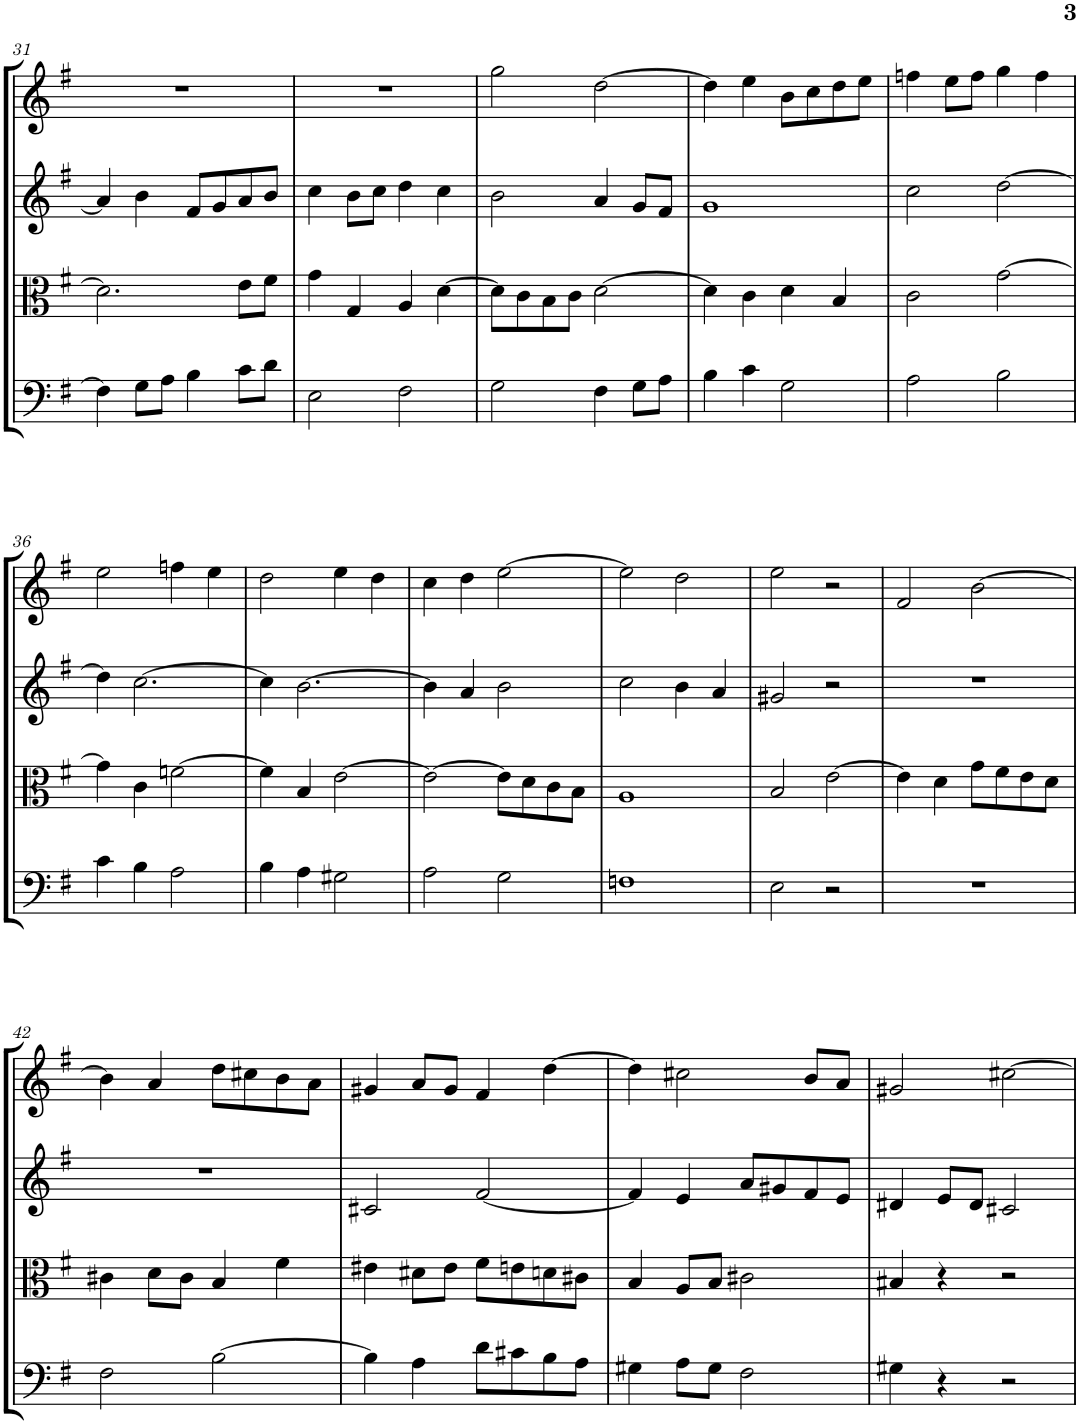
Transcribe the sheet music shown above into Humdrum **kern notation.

**kern	**kern	**kern	**kern
*part4	*part3	*part2	*part1
*staff4	*staff3	*staff2	*staff1
*I"Violoncello.	*I"Viola.	*I"Violino II.	*I"Violino I.
*I'Vc	*I'Vla	*I'Vln	*I'Vln
!!LO:PB:g=z
*clefF4	*clefC3	*clefG2	*clefG2
*k[f#]	*k[f#]	*k[f#]	*k[f#]
*M4/4	*M4/4	*M4/4	*M4/4
*met(c)	*met(c)	*met(c)	*met(c)
=31	=31	=31	=31
4F#\]	2.d\]	4a/]	1r
8G\L	.	4b\	.
8A\J	.	.	.
4B\	.	8f#/L	.
.	.	8g/	.
8c\L	8e\L	8a/	.
8d\J	8f#\J	8b/J	.
=32	=32	=32	=32
2E\	4g\	4cc\	1r
.	4G/	8b\L	.
.	.	8cc\J	.
2F#\	4A/	4dd\	.
.	[4d\	4cc\	.
=33	=33	=33	=33
2G\	8d\L]	2b\	2gg\
.	8c\	.	.
.	8B\	.	.
.	8c\J	.	.
4F#\	[2d\	4a/	[2dd\
8G\L	.	8g/L	.
8A\J	.	8f#/J	.
=34	=34	=34	=34
4B\	4d\]	1g	4dd\]
4c\	4c\	.	4ee\
2G\	4d\	.	8b\L
.	.	.	8cc\
.	4B/	.	8dd\
.	.	.	8ee\J
=35	=35	=35	=35
2A\	2c\	2cc\	4ffn\
.	.	.	8ee\L
.	.	.	8ff\J
2B\	[2g\	[2dd\	4gg\
.	.	.	4ff\
!!LO:LB:g=z
=36	=36	=36	=36
4c\	4g\]	4dd\]	2ee\
4B\	4c\	[2.cc\	.
2A\	[2fn\	.	4ffn\
.	.	.	4ee\
=37	=37	=37	=37
4B\	4f\]	4cc\]	2dd\
4A\	4B/	[2.b\	.
2G#X\	[2e\	.	4ee\
.	.	.	4dd\
=38	=38	=38	=38
2A\	2e\_	4b\]	4cc\
.	.	4a/	4dd\
2G\	8e\L]	2b\	[2ee\
.	8d\	.	.
.	8c\	.	.
.	8B\J	.	.
=39	=39	=39	=39
1Fn	1A	2cc\	2ee\]
.	.	4b\	2dd\
.	.	4a/	.
=40	=40	=40	=40
2E\	2B/	2g#X/	2ee\
2r	[2e\	2r	2r
=41	=41	=41	=41
1r	4e\]	1r	2f#/
.	4d\	.	.
.	8g\L	.	[2b\
.	8f#\	.	.
.	8e\	.	.
.	8d\J	.	.
!!LO:LB:g=z
=42	=42	=42	=42
2F#\	4c#X\	1r	4b\]
.	8d\L	.	4a/
.	8c#\J	.	.
[2B\	4B/	.	8dd\L
.	.	.	8cc#X\
.	4f#\	.	8b\
.	.	.	8a\J
=43	=43	=43	=43
4B\]	4e#X\	2c#X/	4g#X/
4A\	8d#X\L	.	8a/L
.	8e#\J	.	8g#/J
8d\L	8f#\L	[2f#/	4f#/
8c#X\	8en\	.	.
8B\	8dn\	.	[4dd\
8A\J	8c#X\J	.	.
=44	=44	=44	=44
4G#X\	4B/	4f#/]	4dd\]
8A\L	8A/L	4e/	2cc#X\
8G#\J	8B/J	.	.
2F#\	2c#X\	8a/L	.
.	.	8g#X/	.
.	.	8f#/	8b/L
.	.	8e/J	8a/J
=45	=45	=45	=45
4G#X\	4B#X/	4d#X/	2g#X/
4r	4r	8e/L	.
.	.	8d#/J	.
2r	2r	2c#X/	[2cc#X\
=	=	=	=
*-	*-	*-	*-
